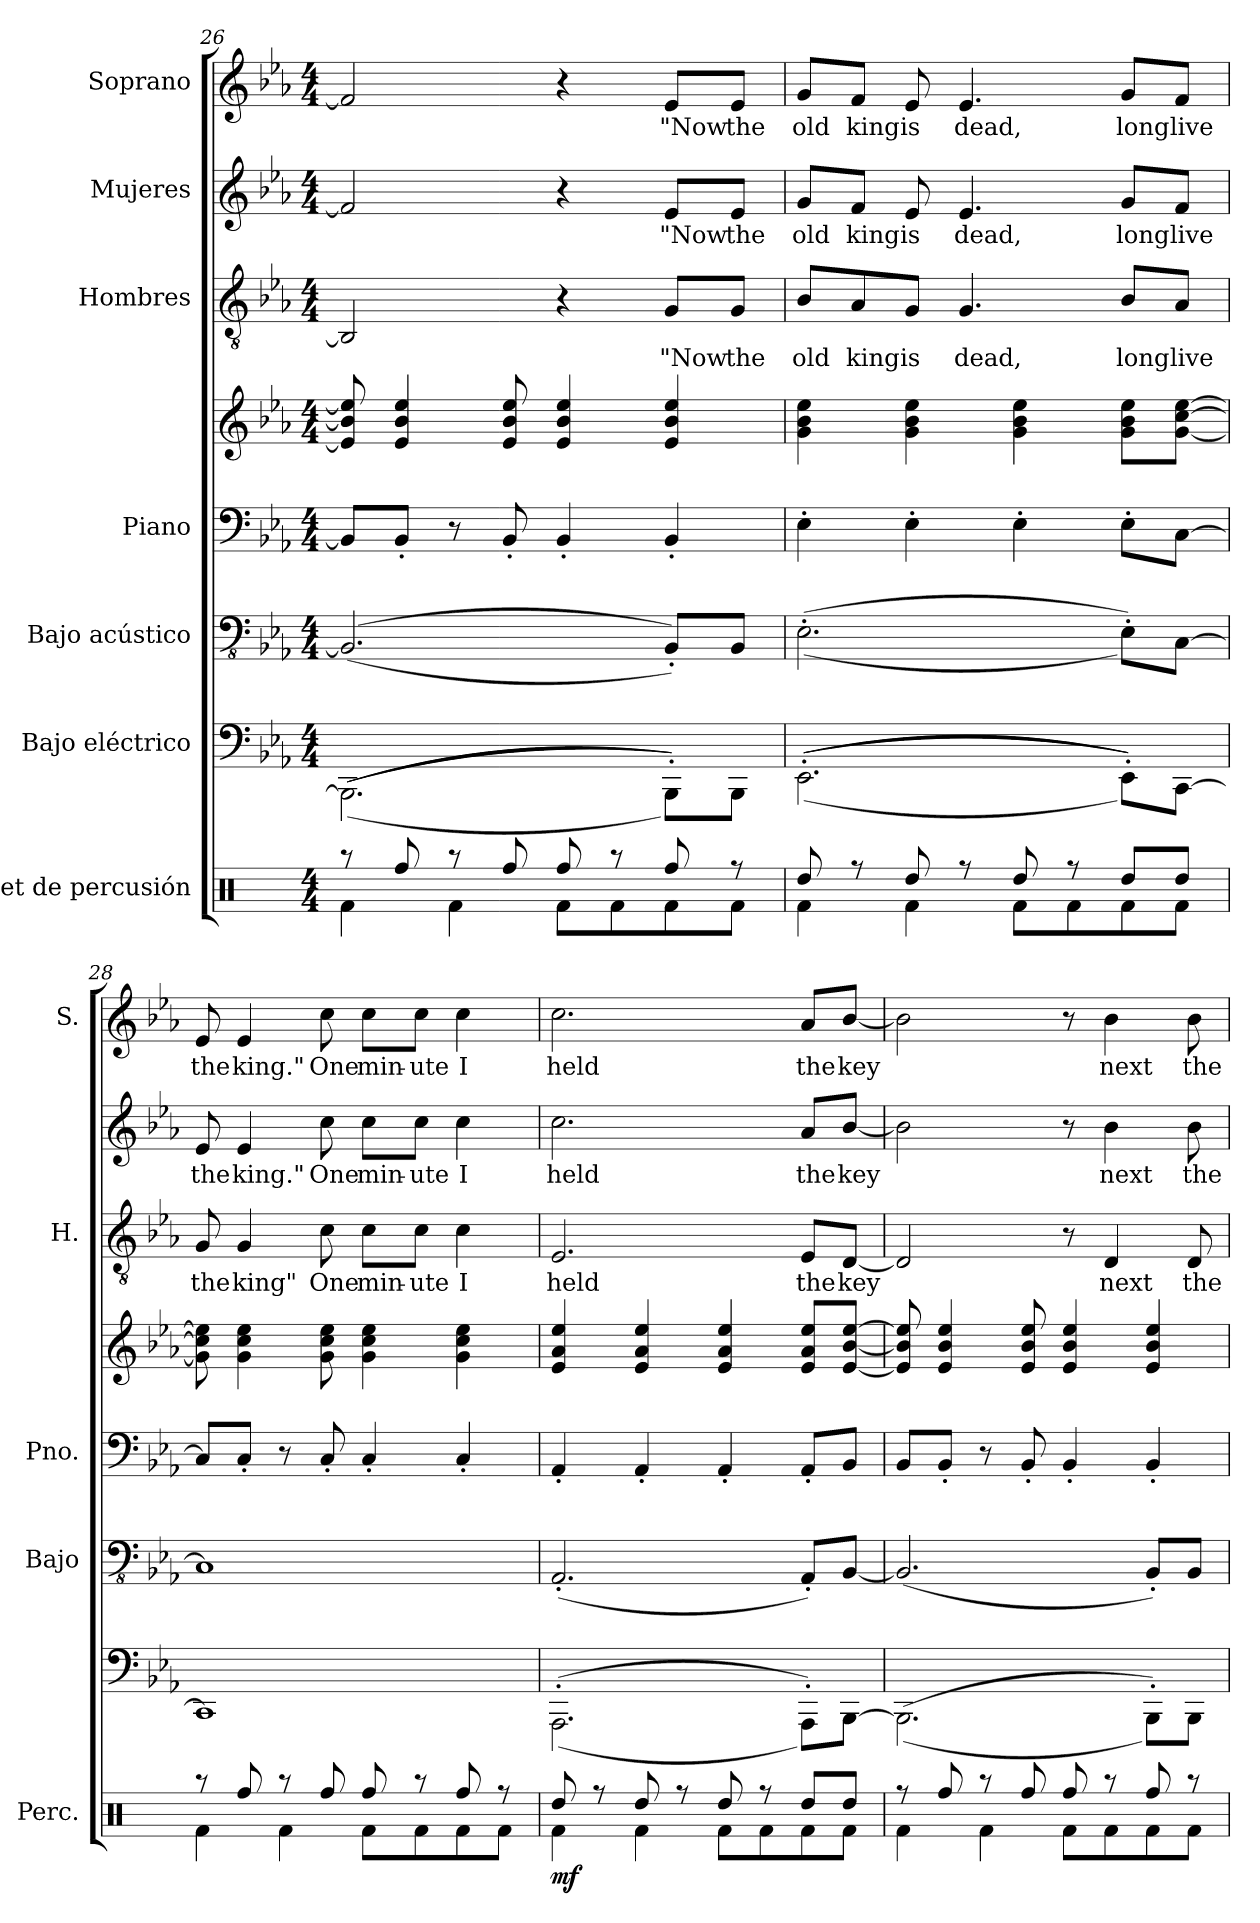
**kern	**dynam	**kern	**kern	**kern	**kern	**kern	**text	**kern	**text	**kern	**text
*part7	*part7	*part6	*part5	*part4	*part4	*part3	*part3	*part2	*part2	*part1	*part1
*staff8	*staff8	*staff7	*staff6	*staff5	*staff4	*staff3	*staff3	*staff2	*staff2	*staff1	*staff1
*I"Set de percusión	*	*I"Bajo eléctrico	*I"Bajo acústico	*I"Piano	*	*I"Hombres	*	*I"Mujeres	*	*I"Soprano	*
*I'Perc.	*	*	*I'Bajo	*I'Pno.	*	*I'H.	*	*	*	*I'S.	*
*clefX	*	*	*clefFv4	*clefF4	*clefG2	*clefGv2	*	*clefG2	*	*clefG2	*
*	*	*ITrd7c12	*	*	*	*	*	*	*	*	*
*k[]	*	*k[b-e-a-]	*k[b-e-a-]	*k[b-e-a-]	*k[b-e-a-]	*k[b-e-a-]	*	*k[b-e-a-]	*	*k[b-e-a-]	*
*M4/4	*	*M4/4	*M4/4	*M4/4	*M4/4	*M4/4	*	*M4/4	*	*M4/4	*
=26	=26	=26	=26	=26	=26	=26	=26	=26	=26	=26	=26
*^	*	*	*	*	*	*	*	*	*	*	*
8r	4Rf\	.	((((2.BBBB-\]	((2.BBB-/]	8BB-/L]	8e-/] 8b-/] 8ee-/]	2BB-/]	.	2f/]	.	2f/]	.
8Rff/	.	.	.	.	8BB-'/J	4e-/ 4b-/ 4ee-/	.	.	.	.	.	.
8r	4Rf\	.	.	.	8r	.	.	.	.	.	.	.
8Rff/	.	.	.	.	8BB-'/	8e-/ 8b-/ 8ee-/	.	.	.	.	.	.
8Rff/	8Rf\L	.	.	.	4BB-'/	4e-/ 4b-/ 4ee-/	4r	.	4r	.	4r	.
8r	8Rf\	.	.	.	.	.	.	.	.	.	.	.
!	!	!	!	!	!	!	!	!LO:LY:b	!	!LO:LY:b	!	!LO:LY:b
8Rff/	8Rf\	.	8BBBB-'\L))))	8BBB-'/L))	4BB-'/	4e-/ 4b-/ 4ee-/	8G/L	"Now	8e-/L	"Now	8e-/L	"Now
!	!	!	!	!	!	!	!	!LO:LY:b	!	!LO:LY:b	!	!LO:LY:b
8r	8Rf\J	.	8BBBB-\J	8BBB-/J	.	.	8G/J	the	8e-/J	the	8e-/J	the
=27	=27	=27	=27	=27	=27	=27	=27	=27	=27	=27	=27	=27
!	!	!	!	!	!	!	!	!LO:LY:b	!	!LO:LY:b	!	!LO:LY:b
8Rdd/	4Rf\	.	((((2.EEE-'\	((2.EE-'\	4E-'\	4g\ 4b-\ 4ee-\	8B-/L	old	8g/L	old	8g/L	old
!	!	!	!	!	!	!	!	!LO:LY:b	!	!LO:LY:b	!	!LO:LY:b
8r	.	.	.	.	.	.	8A-/	king	8f/J	king	8f/J	king
!	!	!	!	!	!	!	!	!LO:LY:b	!	!LO:LY:b	!	!LO:LY:b
8Rdd/	4Rf\	.	.	.	4E-'\	4g\ 4b-\ 4ee-\	8G/J	is	8e-/	is	8e-/	is
!	!	!	!	!	!	!	!	!LO:LY:b	!	!LO:LY:b	!	!LO:LY:b
8r	.	.	.	.	.	.	4.G/	dead,	4.e-/	dead,	4.e-/	dead,
8Rdd/	8Rf\L	.	.	.	4E-'\	4g\ 4b-\ 4ee-\	.	.	.	.	.	.
8r	8Rf\	.	.	.	.	.	.	.	.	.	.	.
!	!	!	!	!	!	!	!	!LO:LY:b	!	!LO:LY:b	!	!LO:LY:b
8Rdd/L	8Rf\	.	8EEE-'\L))))	8EE-'\L))	8E-'\L	8g\ 8b-\ 8ee-\L	8B-/L	long	8g/L	long	8g/L	long
!	!	!	!	!	!	!	!	!LO:LY:b	!	!LO:LY:b	!	!LO:LY:b
8Rdd/J	8Rf\J	.	[8CCC\J	[8CC\J	[8C\J	[8g\ [8cc\ [8ee-\J	8A-/J	live	8f/J	live	8f/J	live
!!LO:PB:g=z
=28	=28	=28	=28	=28	=28	=28	=28	=28	=28	=28	=28	=28
!	!	!	!	!	!	!	!	!LO:LY:b	!	!LO:LY:b	!	!LO:LY:b
8r	4Rf\	.	1CCC]	1CC]	8C/L]	8g\] 8cc\] 8ee-\]	8G/	the	8e-/	the	8e-/	the
!	!	!	!	!	!	!	!	!LO:LY:b	!	!LO:LY:b	!	!LO:LY:b
8Rff/	.	.	.	.	8C'/J	4g\ 4cc\ 4ee-\	4G/	king"	4e-/	king."	4e-/	king."
8r	4Rf\	.	.	.	8r	.	.	.	.	.	.	.
!	!	!	!	!	!	!	!	!LO:LY:b	!	!LO:LY:b	!	!LO:LY:b
8Rff/	.	.	.	.	8C'/	8g\ 8cc\ 8ee-\	8c\	One	8cc\	One	8cc\	One
!	!	!	!	!	!	!	!	!LO:LY:b	!	!LO:LY:b	!	!LO:LY:b
8Rff/	8Rf\L	.	.	.	4C'/	4g\ 4cc\ 4ee-\	8c\L	min-	8cc\L	min-	8cc\L	min-
!	!	!	!	!	!	!	!	!LO:LY:b	!	!LO:LY:b	!	!LO:LY:b
8r	8Rf\	.	.	.	.	.	8c\J	-ute	8cc\J	-ute	8cc\J	-ute
!	!	!	!	!	!	!	!	!LO:LY:b	!	!LO:LY:b	!	!LO:LY:b
8Rff/	8Rf\	.	.	.	4C'/	4g\ 4cc\ 4ee-\	4c\	I	4cc\	I	4cc\	I
8r	8Rf\J	.	.	.	.	.	.	.	.	.	.	.
=29	=29	=29	=29	=29	=29	=29	=29	=29	=29	=29	=29	=29
!	!	!LO:DY:b	!	!	!	!	!	!LO:LY:b	!	!LO:LY:b	!	!LO:LY:b
8Rdd/	4Rf\	mf	((2.AAAA-'\	(2.AAA-'/	4AA-'/	4e-/ 4a-/ 4ee-/	2.E-/	held	2.cc\	held	2.cc\	held
8r	.	.	.	.	.	.	.	.	.	.	.	.
8Rdd/	4Rf\	.	.	.	4AA-'/	4e-/ 4a-/ 4ee-/	.	.	.	.	.	.
8r	.	.	.	.	.	.	.	.	.	.	.	.
8Rdd/	8Rf\L	.	.	.	4AA-'/	4e-/ 4a-/ 4ee-/	.	.	.	.	.	.
8r	8Rf\	.	.	.	.	.	.	.	.	.	.	.
!	!	!	!	!	!	!	!	!LO:LY:b	!	!LO:LY:b	!	!LO:LY:b
8Rdd/L	8Rf\	.	8AAAA-'\L))	8AAA-'/L)	8AA-'/L	8e-/ 8a-/ 8ee-/L	8E-/L	the	8a-/L	the	8a-/L	the
!	!	!	!	!	!	!	!	!LO:LY:b	!	!LO:LY:b	!	!LO:LY:b
8Rdd/J	8Rf\J	.	[8BBBB-\J	[8BBB-/J	8BB-/J	[8e-/ [8b-/ [8ee-/J	[8D/J	key	[8b-/J	key	[8b-/J	key
=30	=30	=30	=30	=30	=30	=30	=30	=30	=30	=30	=30	=30
8r	4Rf\	.	((2.BBBB-\]	(2.BBB-/]	8BB-/L	8e-/] 8b-/] 8ee-/]	2D/]	.	2b-\]	.	2b-\]	.
8Rff/	.	.	.	.	8BB-'/J	4e-/ 4b-/ 4ee-/	.	.	.	.	.	.
8r	4Rf\	.	.	.	8r	.	.	.	.	.	.	.
8Rff/	.	.	.	.	8BB-'/	8e-/ 8b-/ 8ee-/	.	.	.	.	.	.
8Rff/	8Rf\L	.	.	.	4BB-'/	4e-/ 4b-/ 4ee-/	8r	.	8r	.	8r	.
!	!	!	!	!	!	!	!	!LO:LY:b	!	!LO:LY:b	!	!LO:LY:b
8r	8Rf\	.	.	.	.	.	4D/	next	4b-\	next	4b-\	next
8Rff/	8Rf\	.	8BBBB-'\L))	8BBB-'/L)	4BB-'/	4e-/ 4b-/ 4ee-/	.	.	.	.	.	.
!	!	!	!	!	!	!	!	!LO:LY:b	!	!LO:LY:b	!	!LO:LY:b
8r	8Rf\J	.	8BBBB-\J	8BBB-/J	.	.	8D/	the	8b-\	the	8b-\	the
*v	*v	*	*	*	*	*	*	*	*	*	*	*
=	=	=	=	=	=	=	=	=	=	=	=
*-	*-	*-	*-	*-	*-	*-	*-	*-	*-	*-	*-
